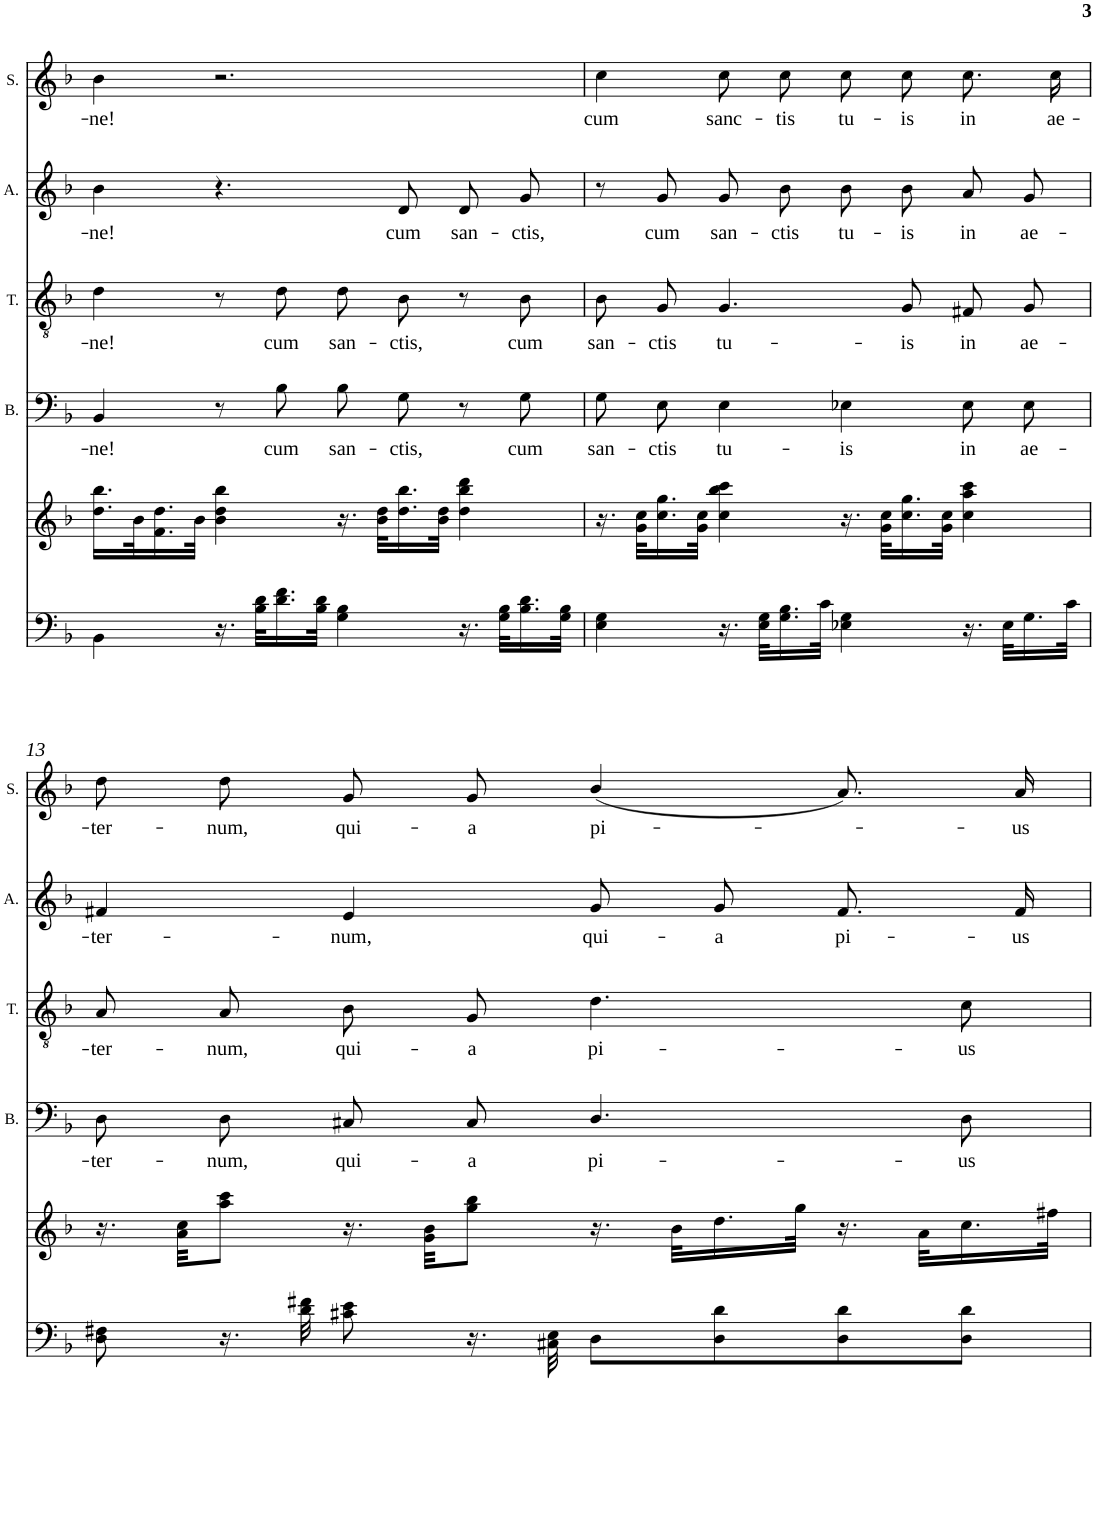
**kern	**kern	**kern	**text	**kern	**text	**kern	**text	**kern	**text
*part6	*part5	*part4	*part4	*part3	*part3	*part2	*part2	*part1	*part1
*staff6	*staff5	*staff4	*staff4	*staff3	*staff3	*staff2	*staff2	*staff1	*staff1
*I"Piano	*I"Piano	*I"Bass	*	*I"Tenor	*	*I"Alto	*	*I"Soprano	*
*	*	*I'B.	*	*I'T.	*	*I'A.	*	*I'S.	*
!!LO:PB:g=z
*clefF4	*clefG2	*clefF4	*	*clefGv2	*	*clefG2	*	*clefG2	*
*k[b-]	*k[b-]	*k[b-]	*	*k[b-]	*	*k[b-]	*	*k[b-]	*
*F:	*F:	*F:	*	*F:	*	*F:	*	*F:	*
*M4/4	*M4/4	*M4/4	*	*M4/4	*	*M4/4	*	*M4/4	*
*met(c)	*met(c)	*met(c)	*	*met(c)	*	*met(c)	*	*met(c)	*
=11	=11	=11	=11	=11	=11	=11	=11	=11	=11
!	!	!	!LO:LY:b	!	!LO:LY:b	!	!LO:LY:b	!	!LO:LY:b
4BB-\	16.dd\ 16.bb-\LL	4BB-/	-ne!	4d\	-ne!	4b-\	-ne!	4b-\	-ne!
.	32b-\K	.	.	.	.	.	.	.	.
.	16.f\ 16.dd\	.	.	.	.	.	.	.	.
.	32b-\JJk	.	.	.	.	.	.	.	.
16.r	4b-\ 4dd\ 4bb-\	8r	.	8r	.	4.r	.	2.r	.
32B-\ 32d\KLL	.	.	.	.	.	.	.	.	.
!	!	!	!LO:LY:b	!	!LO:LY:b	!	!	!	!
16.d\ 16.f\	.	8B-\	cum	8d\	cum	.	.	.	.
32B-\ 32d\JJk	.	.	.	.	.	.	.	.	.
!	!	!	!LO:LY:b	!	!LO:LY:b	!	!	!	!
4G\ 4B-\	16.r	8B-\L	san-	8d\L	san-	.	.	.	.
.	32b-\ 32dd\KLL	.	.	.	.	.	.	.	.
!	!	!	!LO:LY:b	!	!LO:LY:b	!	!LO:LY:b	!	!
.	16.dd\ 16.bb-\	8G\J	-ctis,	8B-\J	-ctis,	8d/	cum	.	.
.	32b-\ 32dd\JJk	.	.	.	.	.	.	.	.
!	!	!	!	!	!	!	!LO:LY:b	!	!
16.r	4dd\ 4bb-\ 4ddd\	8r	.	8r	.	8d/L	san-	.	.
32G\ 32B-\KLL	.	.	.	.	.	.	.	.	.
!	!	!	!LO:LY:b	!	!LO:LY:b	!	!LO:LY:b	!	!
16.B-\ 16.d\	.	8G\	cum	8B-\	cum	8g/J	-ctis,	.	.
32G\ 32B-\JJk	.	.	.	.	.	.	.	.	.
=12	=12	=12	=12	=12	=12	=12	=12	=12	=12
!	!	!	!LO:LY:b	!	!LO:LY:b	!	!	!	!LO:LY:b
4E\ 4G\	16.r	8G\L	san-	8B-/L	san-	8r	.	4cc\	cum
.	32g\ 32cc\KLL	.	.	.	.	.	.	.	.
!	!	!	!LO:LY:b	!	!LO:LY:b	!	!LO:LY:b	!	!
.	16.cc\ 16.gg\	8E\J	-ctis	8G/J	-ctis	8g/	cum	.	.
.	32g\ 32cc\JJk	.	.	.	.	.	.	.	.
!	!	!	!LO:LY:b	!	!LO:LY:b	!	!LO:LY:b	!	!LO:LY:b
16.r	4cc\ 4bb-\ 4ccc\	4E\	tu-	4.G/	tu-	8g/L	san-	8cc\L	sanc-
32E\ 32G\KLL	.	.	.	.	.	.	.	.	.
!	!	!	!	!	!	!	!LO:LY:b	!	!LO:LY:b
16.G\ 16.B-\	.	.	.	.	.	8b-/J	-ctis	8cc\J	-tis
32c\JJk	.	.	.	.	.	.	.	.	.
!	!	!	!LO:LY:b	!	!	!	!LO:LY:b	!	!LO:LY:b
4E-X\ 4G\	16.r	4E-X\	-is	.	.	8b-\L	tu-	8cc\L	tu-
.	32g\ 32cc\KLL	.	.	.	.	.	.	.	.
!	!	!	!	!	!LO:LY:b	!	!LO:LY:b	!	!LO:LY:b
.	16.cc\ 16.gg\	.	.	8G/	-is	8b-\J	-is	8cc\J	-is
.	32g\ 32cc\JJk	.	.	.	.	.	.	.	.
!	!	!	!LO:LY:b	!	!LO:LY:b	!	!LO:LY:b	!	!LO:LY:b
16.r	4cc\ 4aa\ 4ccc\	8E-\L	in	8F#X/L	in	8a/L	-in	8.cc\L	in
32E-\KLL	.	.	.	.	.	.	.	.	.
!	!	!	!LO:LY:b	!	!LO:LY:b	!	!LO:LY:b	!	!
16.G\	.	8E-\J	ae-	8G/J	ae-	8g/J	ae-	.	.
!	!	!	!	!	!	!	!	!	!LO:LY:b
.	.	.	.	.	.	.	.	16cc\Jk	ae-
32c\JJk	.	.	.	.	.	.	.	.	.
!!LO:LB:g=z
=13	=13	=13	=13	=13	=13	=13	=13	=13	=13
!	!	!	!LO:LY:b	!	!LO:LY:b	!	!LO:LY:b	!	!LO:LY:b
8D\ 8F#X\	16.r	8D\L	-ter-	8A/L	-ter-	4f#X/	ter-	8dd\L	-ter-
.	32a\ 32cc\KKL	.	.	.	.	.	.	.	.
!	!	!	!LO:LY:b	!	!LO:LY:b	!	!	!	!LO:LY:b
16.r	8aa\ 8ccc\J	8D\J	-num,	8A/J	-num,	.	.	8dd\J	-num,
32d\ 32f#X\	.	.	.	.	.	.	.	.	.
!	!	!	!LO:LY:b	!	!LO:LY:b	!	!LO:LY:b	!	!LO:LY:b
8c#X\ 8e\	16.r	8C#X/L	-qui-	8B-/L	qui-	4e/	-num,	8g/L	-qui-
.	32g\ 32b-\KKL	.	.	.	.	.	.	.	.
!	!	!	!LO:LY:b	!	!LO:LY:b	!	!	!	!LO:LY:b
16.r	8gg\ 8bb-\J	8C#/J	-a	8G/J	a	.	.	8g/J	-a
32C#X\ 32E\	.	.	.	.	.	.	.	.	.
!	!	!	!LO:LY:b	!	!LO:LY:b	!	!LO:LY:b	!	!LO:LY:b
8D\L	16.r	4.D/	pi-	4.d\	-pi-	8g/L	qui-	(4b-/	pi-
.	32b-\KLL	.	.	.	.	.	.	.	.
!	!	!	!	!	!	!	!LO:LY:b	!	!
8D\ 8d\	16.dd\	.	.	.	.	8g/J	-a	.	.
.	32gg\JJk	.	.	.	.	.	.	.	.
!	!	!	!	!	!	!	!LO:LY:b	!	!
8D\ 8d\	16.r	.	.	.	.	8.f#/L	pi-	8.a/L)	.
.	32a\KLL	.	.	.	.	.	.	.	.
!	!	!	!LO:LY:b	!	!LO:LY:b	!	!	!	!
8D\ 8d\J	16.cc\	8D\	us	8c\	-us	.	.	.	.
!	!	!	!	!	!	!	!LO:LY:b	!	!LO:LY:b
.	.	.	.	.	.	16f#/Jk	-us	16a/Jk	us
.	32ff#X\JJk	.	.	.	.	.	.	.	.
=	=	=	=	=	=	=	=	=	=
*-	*-	*-	*-	*-	*-	*-	*-	*-	*-
